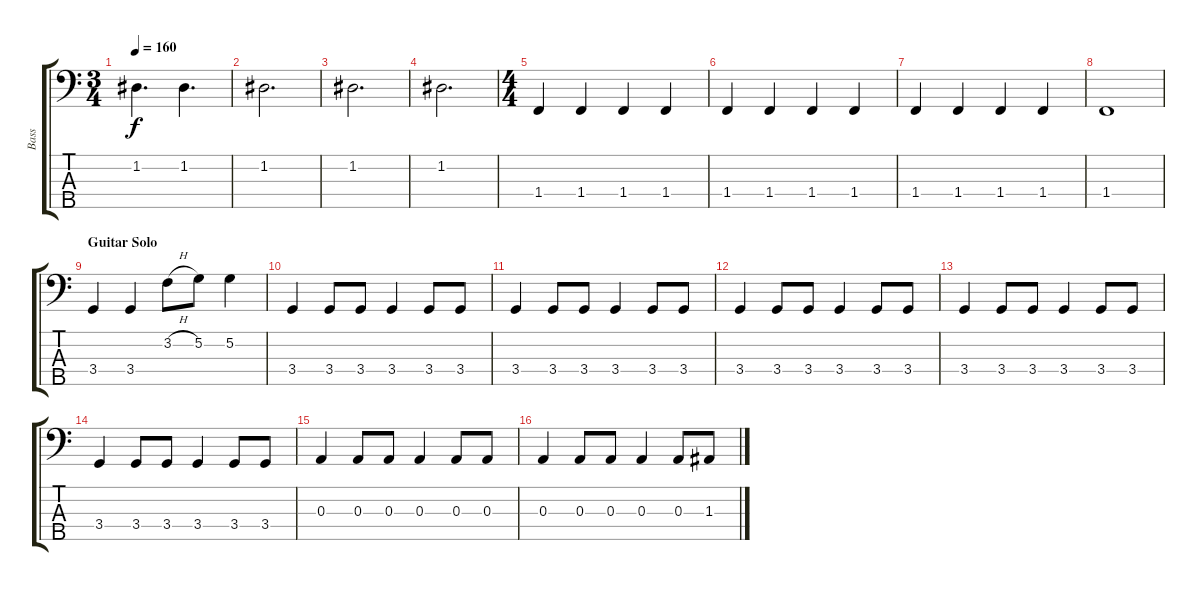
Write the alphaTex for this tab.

\track ("Bass" "Bass") {instrument electricbassfinger}
\staff {score tabs}
\tuning (G2 D2 A1 E1 B0) {hide}
\ts (3 4)
\tempo 160
\clef f4
\ks c
1.2.4{d dy f} 1.2.4{d} |
1.2.2{d} |
1.2.2{d} |
1.2.2{d} |
\ts (4 4)
1.4.4 1.4.4 1.4.4 1.4.4 |
1.4.4 1.4.4 1.4.4 1.4.4 |
1.4.4 1.4.4 1.4.4 1.4.4 |
1.4.1 |
\section ("" "Guitar Solo")
3.4.4 3.4.4 3.2{h}.8 5.2.8 5.2.4 |
3.4.4 3.4.8 3.4.8 3.4.4 3.4.8 3.4.8 |
3.4.4 3.4.8 3.4.8 3.4.4 3.4.8 3.4.8 |
3.4.4 3.4.8 3.4.8 3.4.4 3.4.8 3.4.8 |
3.4.4 3.4.8 3.4.8 3.4.4 3.4.8 3.4.8 |
3.4.4 3.4.8 3.4.8 3.4.4 3.4.8 3.4.8 |
0.3.4 0.3.8 0.3.8 0.3.4 0.3.8 0.3.8 |
0.3.4 0.3.8 0.3.8 0.3.4 0.3.8 1.3.8
